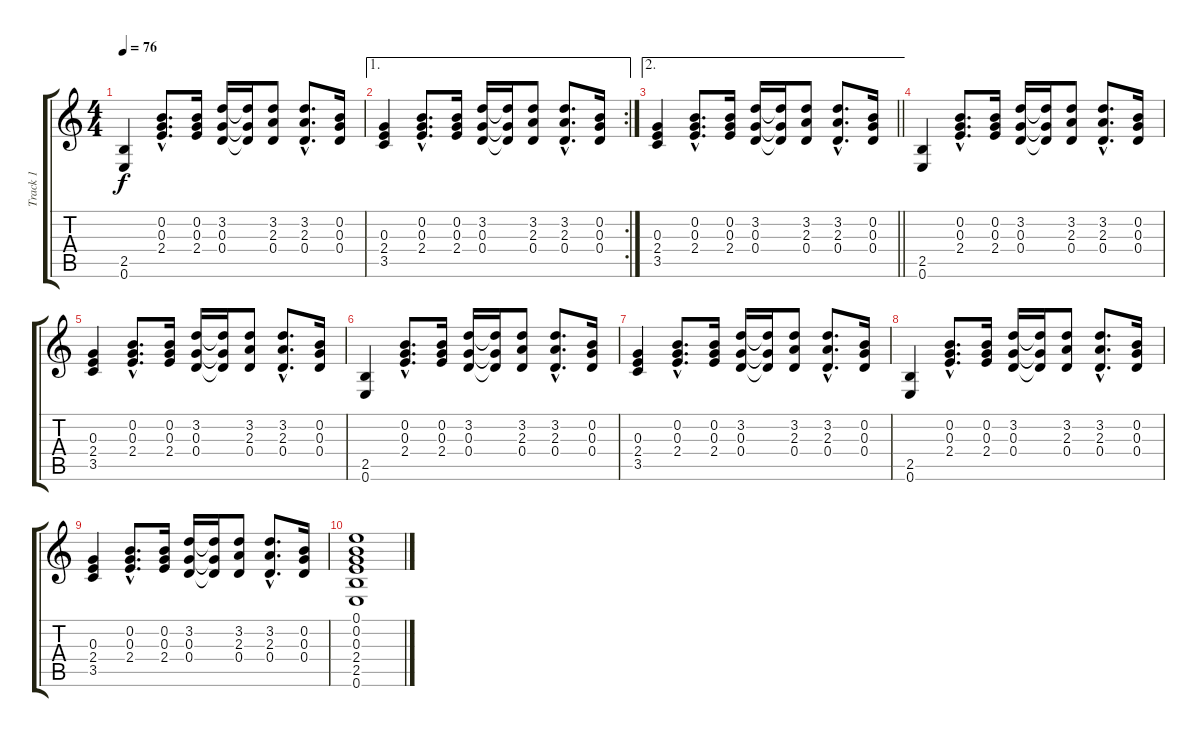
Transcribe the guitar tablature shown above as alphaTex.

\track ("Track 1" "Track 1") {instrument acousticguitarsteel}
\staff {score tabs}
\tuning (E4 B3 G3 D3 A2 E2) {hide}
\ts (4 4)
\tempo 76
\clef g2
\ks c
(2.5 0.6).4{dy f} (0.2{hac} 0.3{hac} 2.4{hac}).8{d} (0.2 0.3 2.4).16 (3.2 0.3 0.4).16 (3.2{t} 0.3{t} 0.4{t}).16 (3.2 2.3 0.4).8 (3.2{hac} 2.3{hac} 0.4{hac}).8{d} (0.2 0.3 0.4).16 |
\ae 1
\rc 2
(0.3 2.4 3.5).4 (0.2{hac} 0.3{hac} 2.4{hac}).8{d} (0.2 0.3 2.4).16 (3.2 0.3 0.4).16 (3.2{t} 0.3{t} 0.4{t}).16 (3.2 2.3 0.4).8 (3.2{hac} 2.3{hac} 0.4{hac}).8{d} (0.2 0.3 0.4).16 |
\ae 2
\barLineRight lightlight
(0.3 2.4 3.5).4 (0.2{hac} 0.3{hac} 2.4{hac}).8{d} (0.2 0.3 2.4).16 (3.2 0.3 0.4).16 (3.2{t} 0.3{t} 0.4{t}).16 (3.2 2.3 0.4).8 (3.2{hac} 2.3{hac} 0.4{hac}).8{d} (0.2 0.3 0.4).16 |
(2.5 0.6).4 (0.2{hac} 0.3{hac} 2.4{hac}).8{d} (0.2 0.3 2.4).16 (3.2 0.3 0.4).16 (3.2{t} 0.3{t} 0.4{t}).16 (3.2 2.3 0.4).8 (3.2{hac} 2.3{hac} 0.4{hac}).8{d} (0.2 0.3 0.4).16 |
(0.3 2.4 3.5).4 (0.2{hac} 0.3{hac} 2.4{hac}).8{d} (0.2 0.3 2.4).16 (3.2 0.3 0.4).16 (3.2{t} 0.3{t} 0.4{t}).16 (3.2 2.3 0.4).8 (3.2{hac} 2.3{hac} 0.4{hac}).8{d} (0.2 0.3 0.4).16 |
(2.5 0.6).4 (0.2{hac} 0.3{hac} 2.4{hac}).8{d} (0.2 0.3 2.4).16 (3.2 0.3 0.4).16 (3.2{t} 0.3{t} 0.4{t}).16 (3.2 2.3 0.4).8 (3.2{hac} 2.3{hac} 0.4{hac}).8{d} (0.2 0.3 0.4).16 |
(0.3 2.4 3.5).4 (0.2{hac} 0.3{hac} 2.4{hac}).8{d} (0.2 0.3 2.4).16 (3.2 0.3 0.4).16 (3.2{t} 0.3{t} 0.4{t}).16 (3.2 2.3 0.4).8 (3.2{hac} 2.3{hac} 0.4{hac}).8{d} (0.2 0.3 0.4).16 |
(2.5 0.6).4 (0.2{hac} 0.3{hac} 2.4{hac}).8{d} (0.2 0.3 2.4).16 (3.2 0.3 0.4).16 (3.2{t} 0.3{t} 0.4{t}).16 (3.2 2.3 0.4).8 (3.2{hac} 2.3{hac} 0.4{hac}).8{d} (0.2 0.3 0.4).16 |
(0.3 2.4 3.5).4 (0.2{hac} 0.3{hac} 2.4{hac}).8{d} (0.2 0.3 2.4).16 (3.2 0.3 0.4).16 (3.2{t} 0.3{t} 0.4{t}).16 (3.2 2.3 0.4).8 (3.2{hac} 2.3{hac} 0.4{hac}).8{d} (0.2 0.3 0.4).16 |
(0.1 0.2 0.3 2.4 2.5 0.6).1
